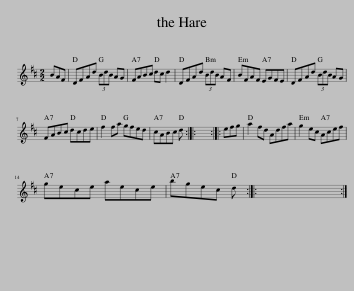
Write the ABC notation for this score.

X:1
L:1/8
M:2/2
I:linebreak $
K:D
V:1 treble
V:1
 BAF | DFAd (3BdB AG | FABc dc d2 | DFAd (3BdB AF | BFAF EGFE | %5
 DFAd (3BdB AG |$ FABc dcde | f2 fa gfed | cABc d :: x8 :: %10
 efg | a2 fd Adfa | g2 ec Acef |$ gece aece | bgec d :: %15
 x8 :| %16
